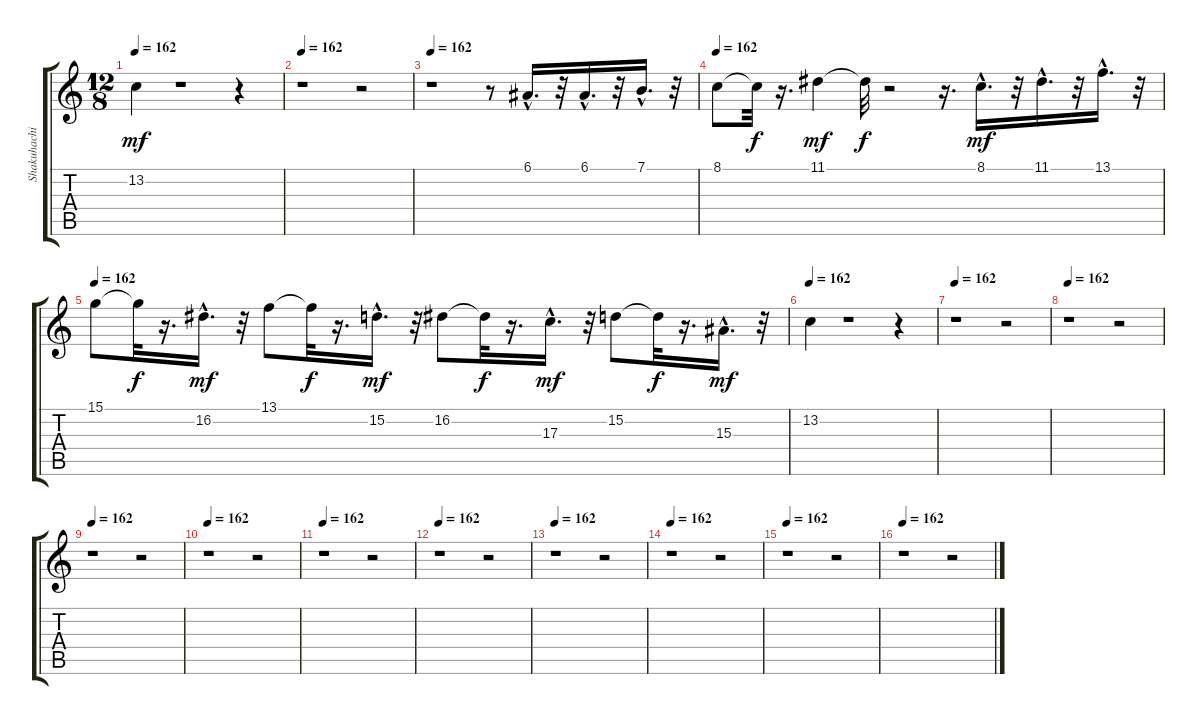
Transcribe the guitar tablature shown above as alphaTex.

\track ("Shakuhachi" "Shakuhachi") {instrument koto}
\staff {score tabs}
\tuning (E4 B3 G3 D3 A2 E2) {hide}
\ts (12 8)
\tempo 162
\clef g2
\ks c
13.2.4{dy mf} r.1 r.4 |
\tempo 162
r.1 r.2 |
\tempo 162
r.1 r.8 6.1{hac}.16{d} r.32 6.1{hac}.16{d} r.32 7.1{hac}.16{d} r.32 |
\tempo 162
8.1.8 8.1{t}.32{dy f} r.16{d} 11.1.4{dy mf} 11.1{t}.32{dy f} r.2 r.16{d} 8.1{hac}.16{d dy mf} r.32 11.1{hac}.16{d} r.32 13.1{hac}.16{d} r.32 |
\tempo 162
15.1.8 15.1{t}.32{dy f} r.16{d} 16.2{hac}.16{d dy mf} r.32 13.1.8 13.1{t}.32{dy f} r.16{d} 15.2{hac}.16{d dy mf} r.32 16.2.8 16.2{t}.32{dy f} r.16{d} 17.3{hac}.16{d dy mf} r.32 15.2.8 15.2{t}.32{dy f} r.16{d} 15.3{hac}.16{d dy mf} r.32 |
\tempo 162
13.2.4 r.1 r.4 |
\tempo 162
r.1 r.2 |
\tempo 162
r.1 r.2 |
\tempo 162
r.1 r.2 |
\tempo 162
r.1 r.2 |
\tempo 162
r.1 r.2 |
\tempo 162
r.1 r.2 |
\tempo 162
r.1 r.2 |
\tempo 162
r.1 r.2 |
\tempo 162
r.1 r.2 |
\tempo 162
r.1 r.2
